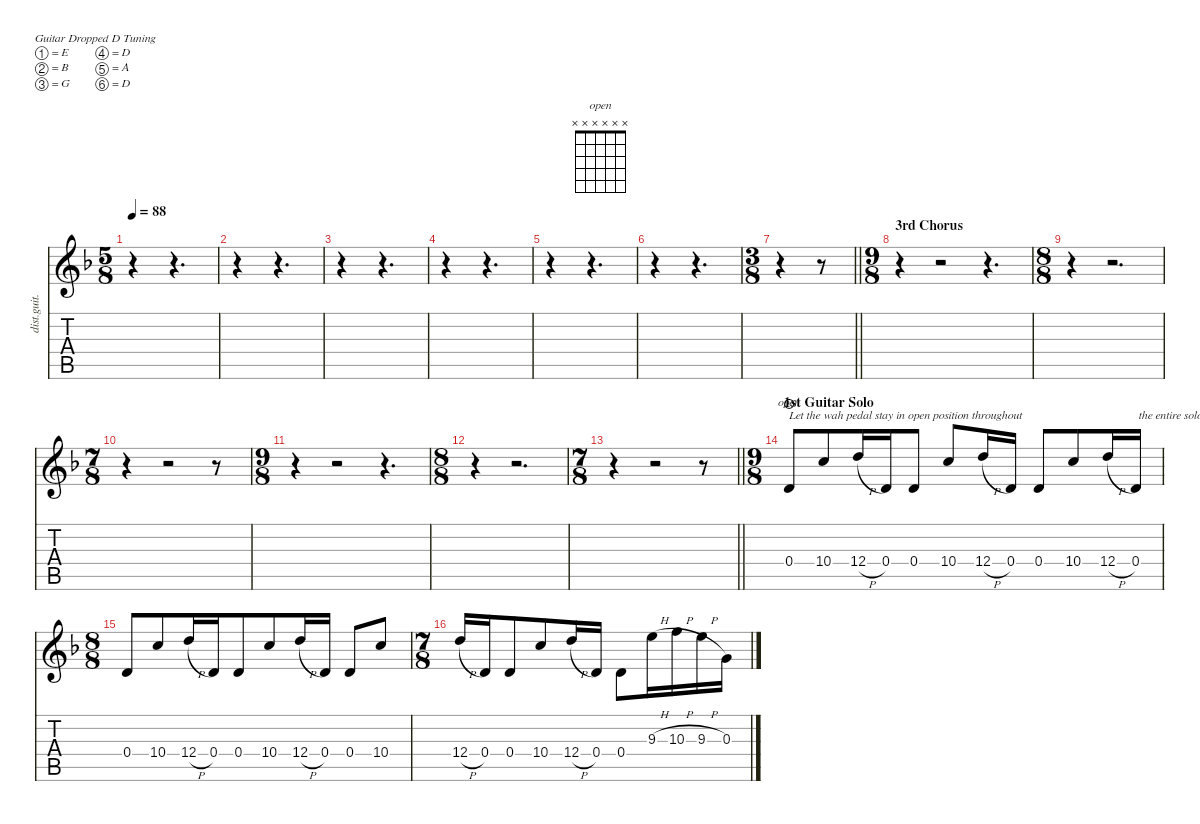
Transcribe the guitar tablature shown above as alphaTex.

\defaultSystemsLayout 4
\hideDynamics
\bracketExtendMode nobrackets
\otherSystemsTrackNameOrientation horizontal
\track ("Guitar, distortion w/ wah and whammy" "dist.guit.") {instrument distortionguitar}
\staff {score tabs}
\tuning (E4 B3 G3 D3 A2 D2)
\chord ("open" x x x x x x)
\ts (5 8)
\tempo 88
\clef g2
\ks dminor
r.4{dy f beam Down} r.4{d beam Down} |
r.4{beam Down} r.4{d beam Down} |
r.4{beam Down} r.4{d beam Down} |
r.4{beam Down} r.4{d beam Down} |
r.4{beam Down} r.4{d beam Down} |
r.4{beam Down} r.4{d beam Down} |
\ts (3 8)
\beaming (8 2 2 2 2)
\barLineRight lightlight
r.4{beam Down} r.8{beam Down} |
\ts (9 8)
\beaming (8 2 2 2 3)
\section ("" "3rd Chorus")
r.4{beam Down} r.2{beam Down} r.4{d beam Down} |
\ts (8 8)
\beaming (8 2 2 2 2)
r.4{beam Down} r.2{d beam Down} |
\ts (7 8)
\beaming (8 2 2 2 2)
r.4{beam Down} r.2{beam Down} r.8{beam Down} |
\ts (9 8)
\beaming (8 2 2 2 3)
r.4{beam Down} r.2{beam Down} r.4{d beam Down} |
\ts (8 8)
\beaming (8 2 2 2 2)
r.4{beam Down} r.2{d beam Down} |
\ts (7 8)
\beaming (8 2 2 2 2)
\barLineRight lightlight
r.4{beam Down} r.2{beam Down} r.8{beam Down} |
\ts (9 8)
\beaming (8 2 2 2 3)
\section ("" "1st Guitar Solo")
0.4{acc forcenatural}.8{ch "open" txt "Let the wah pedal stay in open position throughout" waho beam Up} 10.4{acc forcenatural}.8{beam Up beam merge} 12.4{h acc forcenatural}.16{beam Up} 0.4{acc forcenatural}.16{beam Up} 0.4{acc forcenatural}.8{beam Up} 10.4{acc forcenatural}.8{beam Up} 12.4{h acc forcenatural}.16{beam Up} 0.4{acc forcenatural}.16{beam Up} 0.4{acc forcenatural}.8{beam Up} 10.4{acc forcenatural}.8{beam Up beam merge} 12.4{h acc forcenatural}.16{beam Up} 0.4{acc forcenatural}.16{txt " the entire solo to gain treble." beam Up} |
\ts (8 8)
\beaming (8 2 2 2 2)
0.4{acc forcenatural}.8{beam Up} 10.4{acc forcenatural}.8{beam Up beam merge} 12.4{h acc forcenatural}.16{beam Up} 0.4{acc forcenatural}.16{beam Up} 0.4{acc forcenatural}.8{beam Up beam merge} 10.4{acc forcenatural}.8{beam Up beam merge} 12.4{h acc forcenatural}.16{beam Up} 0.4{acc forcenatural}.16{beam Up} 0.4{acc forcenatural}.8{beam Up} 10.4{acc forcenatural}.8{beam Up} |
\ts (7 8)
\beaming (8 2 2 2 2)
12.4{h acc forcenatural}.16{beam Up} 0.4{acc forcenatural}.16{beam Up} 0.4{acc forcenatural}.8{beam Up beam merge} 10.4{acc forcenatural}.8{beam Up beam merge} 12.4{h acc forcenatural}.16{beam Up} 0.4{acc forcenatural}.16{beam Up} 0.4{acc forcenatural}.8{beam Down beam merge} 9.3{h acc forcenatural}.16{beam Down} 10.3{h acc forcenatural}.16{beam Down beam merge} 9.3{h acc forcenatural}.16{beam Down} 0.3{acc forcenatural}.16{beam Down}
